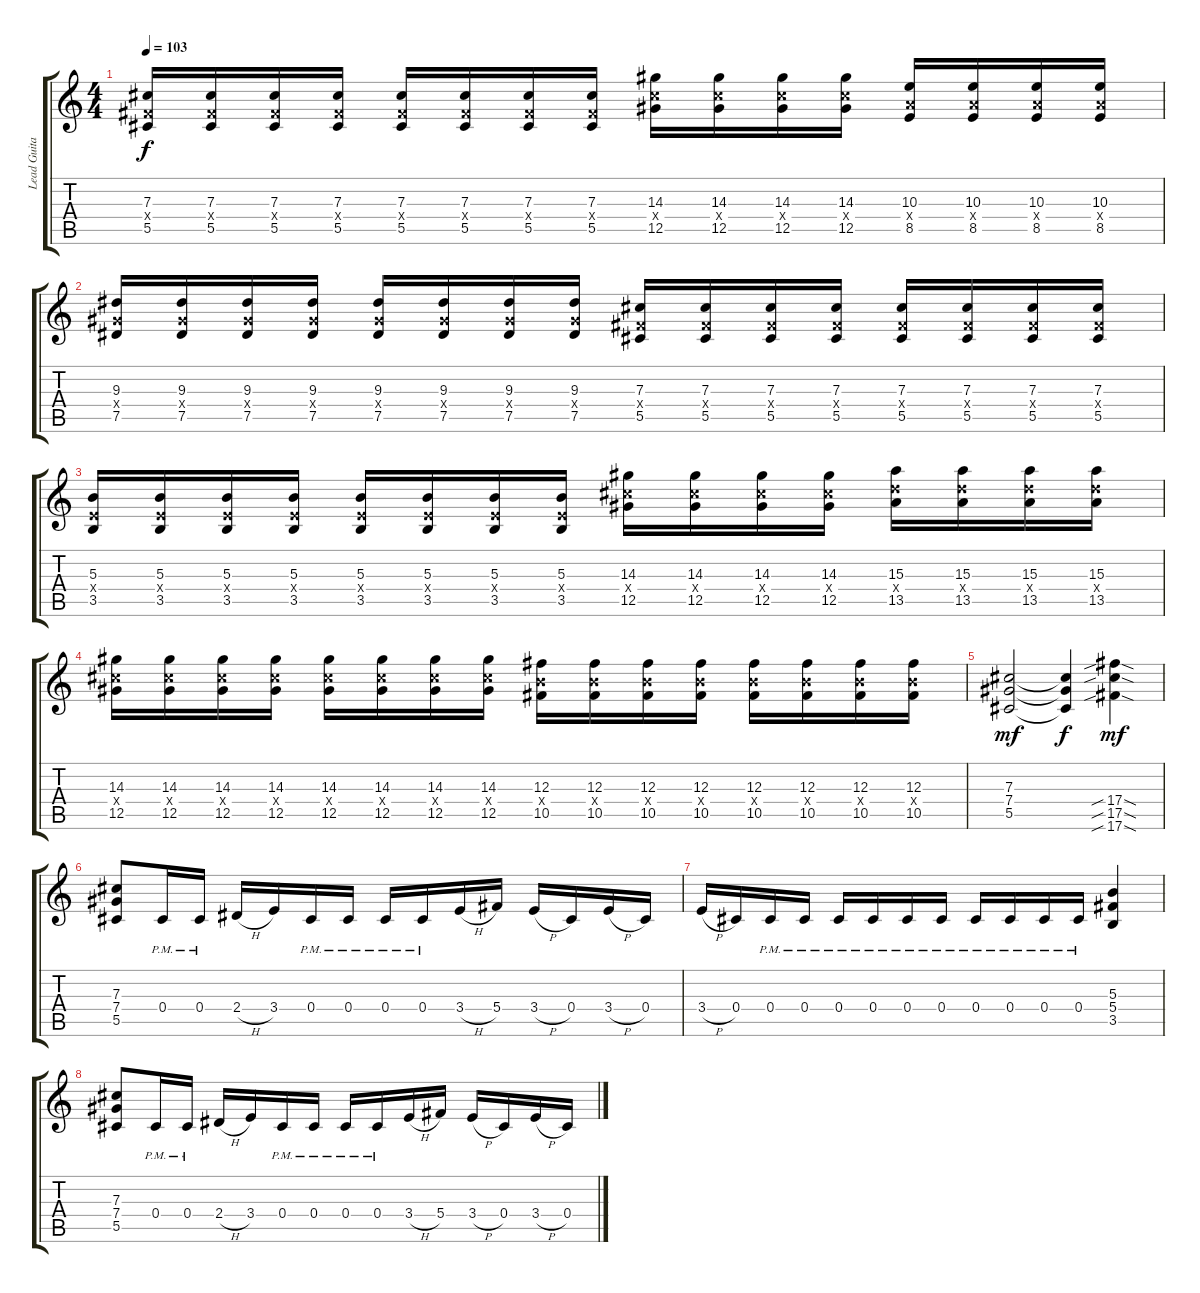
\track ("Lead Guitar" "Lead Guita") {instrument distortionguitar}
\staff {score tabs}
\tuning (Eb4 Bb3 Gb3 Db3 Ab2 Db2) {hide}
\ts (4 4)
\tempo 103
\clef g2
\ks c
(7.3 5.4{x} 5.5).16{dy f} (7.3 5.4{x} 5.5).16 (7.3 5.4{x} 5.5).16 (7.3 5.4{x} 5.5).16 (7.3 5.4{x} 5.5).16 (7.3 5.4{x} 5.5).16 (7.3 5.4{x} 5.5).16 (7.3 5.4{x} 5.5).16 (14.3 12.4{x} 12.5).16 (14.3 12.4{x} 12.5).16 (14.3 12.4{x} 12.5).16 (14.3 12.4{x} 12.5).16 (10.3 8.4{x} 8.5).16 (10.3 8.4{x} 8.5).16 (10.3 8.4{x} 8.5).16 (10.3 8.4{x} 8.5).16 |
(9.3 7.4{x} 7.5).16 (9.3 7.4{x} 7.5).16 (9.3 7.4{x} 7.5).16 (9.3 7.4{x} 7.5).16 (9.3 7.4{x} 7.5).16 (9.3 7.4{x} 7.5).16 (9.3 7.4{x} 7.5).16 (9.3 7.4{x} 7.5).16 (7.3 5.4{x} 5.5).16 (7.3 5.4{x} 5.5).16 (7.3 5.4{x} 5.5).16 (7.3 5.4{x} 5.5).16 (7.3 5.4{x} 5.5).16 (7.3 5.4{x} 5.5).16 (7.3 5.4{x} 5.5).16 (7.3 5.4{x} 5.5).16 |
(5.3 3.4{x} 3.5).16 (5.3 3.4{x} 3.5).16 (5.3 3.4{x} 3.5).16 (5.3 3.4{x} 3.5).16 (5.3 3.4{x} 3.5).16 (5.3 3.4{x} 3.5).16 (5.3 3.4{x} 3.5).16 (5.3 3.4{x} 3.5).16 (14.3 12.4{x} 12.5).16 (14.3 12.4{x} 12.5).16 (14.3 12.4{x} 12.5).16 (14.3 12.4{x} 12.5).16 (15.3 13.4{x} 13.5).16 (15.3 13.4{x} 13.5).16 (15.3 13.4{x} 13.5).16 (15.3 13.4{x} 13.5).16 |
(14.3 12.4{x} 12.5).16 (14.3 12.4{x} 12.5).16 (14.3 12.4{x} 12.5).16 (14.3 12.4{x} 12.5).16 (14.3 12.4{x} 12.5).16 (14.3 12.4{x} 12.5).16 (14.3 12.4{x} 12.5).16 (14.3 12.4{x} 12.5).16 (12.3 10.4{x} 10.5).16 (12.3 10.4{x} 10.5).16 (12.3 10.4{x} 10.5).16 (12.3 10.4{x} 10.5).16 (12.3 10.4{x} 10.5).16 (12.3 10.4{x} 10.5).16 (12.3 10.4{x} 10.5).16 (12.3 10.4{x} 10.5).16 |
(7.3 7.4 5.5).2{dy mf} (7.3{t} 7.4{t} 5.5{t}).4{dy f} (17.4{sib sod} 17.5{sib sod} 17.6{sib sod}).4{dy mf} |
(7.3 7.4 5.5).8 0.4{pm}.16 0.4{pm}.16 2.4{h}.16 3.4.16 0.4{pm}.16 0.4{pm}.16 0.4{pm}.16 0.4{pm}.16 3.4{h}.16 5.4.16 3.4{h}.16 0.4.16 3.4{h}.16 0.4.16 |
3.4{h}.16 0.4.16 0.4{pm}.16 0.4{pm}.16 0.4{pm}.16 0.4{pm}.16 0.4{pm}.16 0.4{pm}.16 0.4{pm}.16 0.4{pm}.16 0.4{pm}.16 0.4{pm}.16 (5.3 5.4 3.5).4 |
(7.3 7.4 5.5).8 0.4{pm}.16 0.4{pm}.16 2.4{h}.16 3.4.16 0.4{pm}.16 0.4{pm}.16 0.4{pm}.16 0.4{pm}.16 3.4{h}.16 5.4.16 3.4{h}.16 0.4.16 3.4{h}.16 0.4.16
